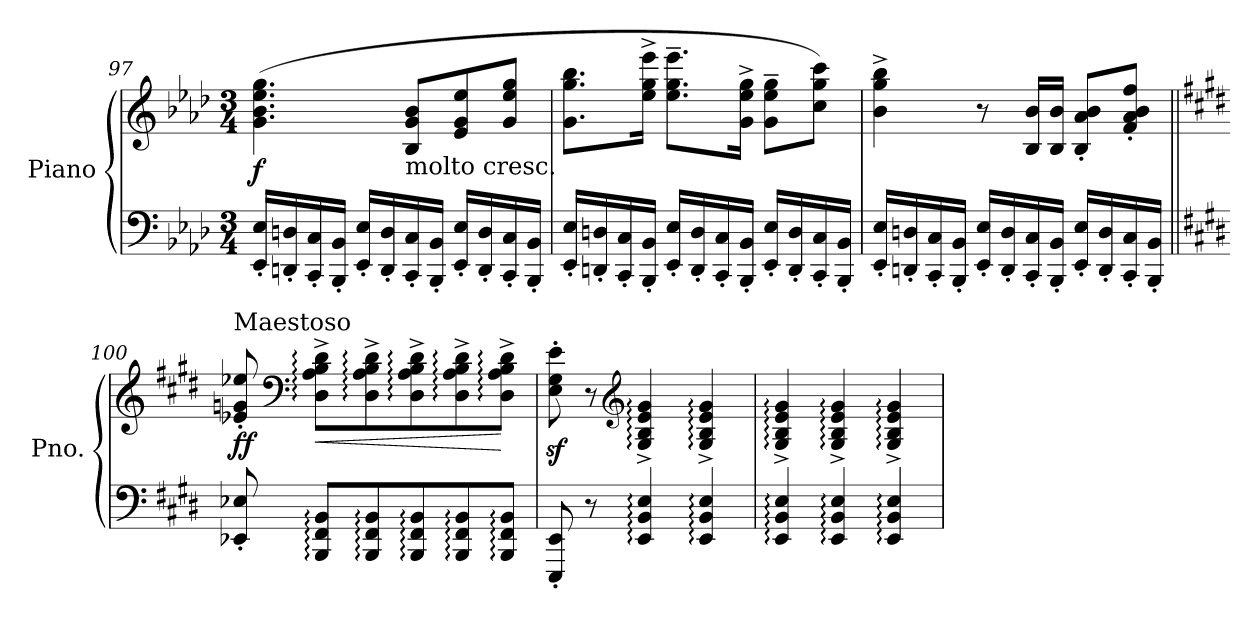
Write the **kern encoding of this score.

**kern	**kern	**dynam
*part1	*part1	*part1
*staff2	*staff1	*staff1/2
*I"Piano	*	*
*I'Pno.	*	*
*clefF4	*clefG2	*
*k[b-e-a-d-]	*k[b-e-a-d-]	*
*A-:	*A-:	*
*M3/4	*M3/4	*
=97	=97	=97
!	!	!LO:DY:b
16EE-/' 16E-/'LL	(4.g\ 4.b-\ 4.ee-\ 4.gg\	f
16DDn/' 16Dn/'	.	.
16CC/' 16C/'	.	.
16BBB-/' 16BB-/'JJ	.	.
16EE-/' 16E-/'LL	.	.
16DD/' 16D/'	.	.
!	!LO:TX:b:t=molto cresc.	!
16CC/' 16C/'	8B-/ 8g/ 8b-/L	.
16BBB-/' 16BB-/'JJ	.	.
16EE-/' 16E-/'LL	8e-/ 8g/ 8ee-/	.
16DD/' 16D/'	.	.
16CC/' 16C/'	8g/ 8ee-/ 8gg/J	.
16BBB-/' 16BB-/'JJ	.	.
!!LO:PB:g=z
=98	=98	=98
16EE-/' 16E-/'LL	8.g\ 8.gg\ 8.bb-\L	.
16DDn/' 16Dn/'	.	.
16CC/' 16C/'	.	.
16BBB-/' 16BB-/'JJ	16ee-\^ 16gg\^ 16eee-\^Jk	.
16EE-/' 16E-/'LL	8.ee-\~ 8.gg\~ 8.eee-\~L	.
16DD/' 16D/'	.	.
16CC/' 16C/'	.	.
16BBB-/' 16BB-/'JJ	16g\^ 16ee-\^ 16gg\^Jk	.
16EE-/' 16E-/'LL	8g\~ 8ee-\~ 8gg\~L	.
16DD/' 16D/'	.	.
16CC/' 16C/'	8cc\ 8gg\ 8ccc\J)	.
16BBB-/' 16BB-/'JJ	.	.
=99	=99	=99
16EE-/' 16E-/'LL	4b-\^ 4gg\^ 4bb-\^	.
16DDn/' 16Dn/'	.	.
16CC/' 16C/'	.	.
16BBB-/' 16BB-/'JJ	.	.
16EE-/' 16E-/'LL	8r	.
16DD/' 16D/'	.	.
16CC/' 16C/'	16B-/ 16b-/LL	.
16BBB-/' 16BB-/'JJ	16B-/ 16b-/JJ	.
16EE-/' 16E-/'LL	8B-/' 8a-/' 8b-/'L	.
16DD/' 16D/'	.	.
16CC/' 16C/'	8f/' 8a-/' 8b-/' 8ff/'J	.
16BBB-/' 16BB-/'JJ	.	.
!!LO:LB:g=z
=100||	=100||	=100||
*k[f#c#g#d#]	*k[f#c#g#d#]	*
*E:	*E:	*
!	!LO:TX:a:t=Maestoso	!
!	!	!LO:DY:b
8EE-X/' 8E-X/'	8e-X/' 8gn/' 8ee-X/'	ff
*	*clefF4	*
!	!	!LO:HP:b
8BBB/: 8FF#/: 8BB/:L	8D#\:^ 8A\:^ 8B\:^ 8d#\:^L	<
8BBB/: 8FF#/: 8BB/:	8D#\:^ 8A\:^ 8B\:^ 8d#\:^	.
8BBB/: 8FF#/: 8BB/:	8D#\:^ 8A\:^ 8B\:^ 8d#\:^	.
8BBB/: 8FF#/: 8BB/:	8D#\:^ 8A\:^ 8B\:^ 8d#\:^	.
8BBB/: 8FF#/: 8BB/:J	8D#\:^ 8A\:^ 8B\:^ 8d#\:^J	[
=101	=101	=101
8EEE/' 8EE/'	8E\z<' 8G#\z<' 8e\z<'	.
8r	8r	.
*	*clefG2	*
4EE/: 4BB/: 4E/:	4G#/:^ 4B/:^ 4e/:^ 4g#/:^	.
4EE/: 4BB/: 4E/:	4G#/:^ 4B/:^ 4e/:^ 4g#/:^	.
=102	=102	=102
4EE/: 4BB/: 4E/:	4G#/:^ 4B/:^ 4e/:^ 4g#/:^	.
4EE/: 4BB/: 4E/:	4G#/:^ 4B/:^ 4e/:^ 4g#/:^	.
4EE/: 4BB/: 4E/:	4G#/:^ 4B/:^ 4e/:^ 4g#/:^	.
=	=	=
*-	*-	*-
